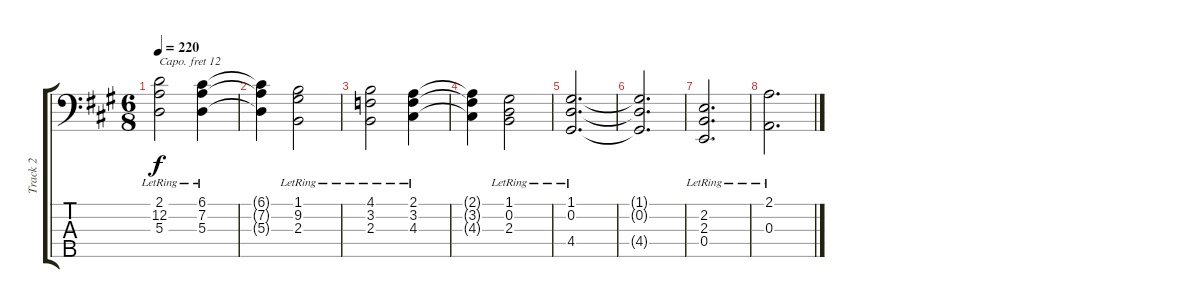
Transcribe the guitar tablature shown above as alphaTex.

\track ("Track 2" "Track 2") {instrument acousticgrandpiano}
\staff {score tabs}
\capo 12
\tuning (G2 D2 A1 E1 B0) {hide}
\ts (6 8)
\tempo 220
\clef f4
\ks a
(2.1{lr} 12.2{lr} 5.3{lr}).2{dy f} (6.1{lr} 7.2{lr} 5.3{lr}).4 |
(6.1{t} 7.2{t} 5.3{t}).4 (1.1{lr} 9.2{lr} 2.3{lr}).2 |
(4.1{lr} 3.2{lr} 2.3{lr}).2 (2.1{lr} 3.2{lr} 4.3{lr}).4 |
(2.1{t} 3.2{t} 4.3{t}).4 (1.1{lr} 0.2{lr} 2.3{lr}).2 |
(1.1{lr} 0.2{lr} 4.4{lr}).2{d} |
(1.1{t} 0.2{t} 4.4{t}).2{d} |
(2.2{lr} 2.3{lr} 0.4{lr}).2{d} |
(2.1{lr} 0.3{lr}).2{d}
